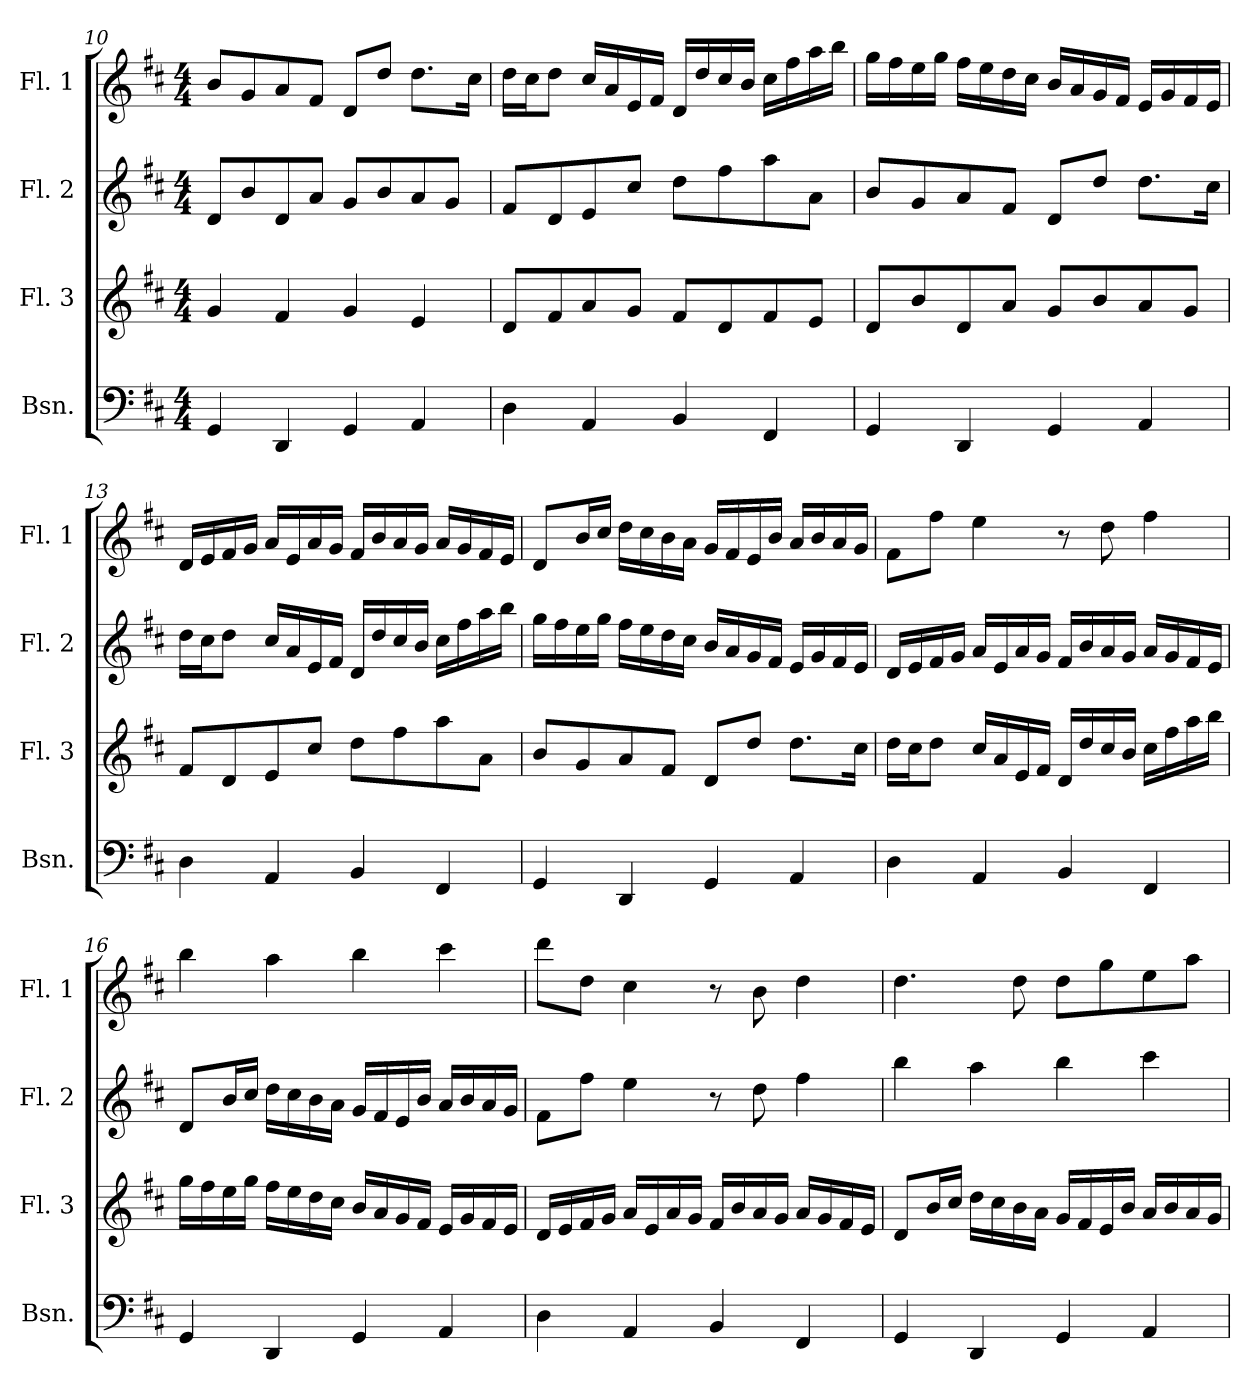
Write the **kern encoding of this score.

**kern	**kern	**kern	**kern
*part4	*part3	*part2	*part1
*staff4	*staff3	*staff2	*staff1
*I"Bsn.	*I"Fl. 3	*I"Fl. 2	*I"Fl. 1
*I'Bsn.	*I'Fl. 3	*I'Fl. 2	*I'Fl. 1
*clefF4	*clefG2	*clefG2	*clefG2
*k[f#c#]	*k[f#c#]	*k[f#c#]	*k[f#c#]
*M4/4	*M4/4	*M4/4	*M4/4
=10	=10	=10	=10
4GG/	4g/	8d/L	8b/L
.	.	8b/	8g/
4DD/	4f#/	8d/	8a/
.	.	8a/J	8f#/J
4GG/	4g/	8g/L	8d/L
.	.	8b/	8dd/J
4AA/	4e/	8a/	8.dd\L
.	.	8g/J	.
.	.	.	16cc#\Jk
=11	=11	=11	=11
4D\	8d/L	8f#/L	16dd\LL
.	.	.	16cc#\J
.	8f#/	8d/	8dd\J
4AA/	8a/	8e/	16cc#/LL
.	.	.	16a/
.	8g/J	8cc#/J	16e/
.	.	.	16f#/JJ
4BB/	8f#/L	8dd\L	16d/LL
.	.	.	16dd/
.	8d/	8ff#\	16cc#/
.	.	.	16b/JJ
4FF#/	8f#/	8aa\	16cc#\LL
.	.	.	16ff#\
.	8e/J	8a\J	16aa\
.	.	.	16bb\JJ
!!LO:LB:g=z
=12	=12	=12	=12
4GG/	8d/L	8b/L	16gg\LL
.	.	.	16ff#\
.	8b/	8g/	16ee\
.	.	.	16gg\JJ
4DD/	8d/	8a/	16ff#\LL
.	.	.	16ee\
.	8a/J	8f#/J	16dd\
.	.	.	16cc#\JJ
4GG/	8g/L	8d/L	16b/LL
.	.	.	16a/
.	8b/	8dd/J	16g/
.	.	.	16f#/JJ
4AA/	8a/	8.dd\L	16e/LL
.	.	.	16g/
.	8g/J	.	16f#/
.	.	16cc#\Jk	16e/JJ
=13	=13	=13	=13
4D\	8f#/L	16dd\LL	16d/LL
.	.	16cc#\J	16e/
.	8d/	8dd\J	16f#/
.	.	.	16g/JJ
4AA/	8e/	16cc#/LL	16a/LL
.	.	16a/	16e/
.	8cc#/J	16e/	16a/
.	.	16f#/JJ	16g/JJ
4BB/	8dd\L	16d/LL	16f#/LL
.	.	16dd/	16b/
.	8ff#\	16cc#/	16a/
.	.	16b/JJ	16g/JJ
4FF#/	8aa\	16cc#\LL	16a/LL
.	.	16ff#\	16g/
.	8a\J	16aa\	16f#/
.	.	16bb\JJ	16e/JJ
!!LO:PB:g=z
=14	=14	=14	=14
4GG/	8b/L	16gg\LL	8d/L
.	.	16ff#\	.
.	8g/	16ee\	16b/L
.	.	16gg\JJ	16cc#/JJ
4DD/	8a/	16ff#\LL	16dd\LL
.	.	16ee\	16cc#\
.	8f#/J	16dd\	16b\
.	.	16cc#\JJ	16a\JJ
4GG/	8d/L	16b/LL	16g/LL
.	.	16a/	16f#/
.	8dd/J	16g/	16e/
.	.	16f#/JJ	16b/JJ
4AA/	8.dd\L	16e/LL	16a/LL
.	.	16g/	16b/
.	.	16f#/	16a/
.	16cc#\Jk	16e/JJ	16g/JJ
=15	=15	=15	=15
4D\	16dd\LL	16d/LL	8f#\L
.	16cc#\J	16e/	.
.	8dd\J	16f#/	8ff#\J
.	.	16g/JJ	.
4AA/	16cc#/LL	16a/LL	4ee\
.	16a/	16e/	.
.	16e/	16a/	.
.	16f#/JJ	16g/JJ	.
4BB/	16d/LL	16f#/LL	8r
.	16dd/	16b/	.
.	16cc#/	16a/	8dd\
.	16b/JJ	16g/JJ	.
4FF#/	16cc#\LL	16a/LL	4ff#\
.	16ff#\	16g/	.
.	16aa\	16f#/	.
.	16bb\JJ	16e/JJ	.
!!LO:LB:g=z
=16	=16	=16	=16
4GG/	16gg\LL	8d/L	4bb\
.	16ff#\	.	.
.	16ee\	16b/L	.
.	16gg\JJ	16cc#/JJ	.
4DD/	16ff#\LL	16dd\LL	4aa\
.	16ee\	16cc#\	.
.	16dd\	16b\	.
.	16cc#\JJ	16a\JJ	.
4GG/	16b/LL	16g/LL	4bb\
.	16a/	16f#/	.
.	16g/	16e/	.
.	16f#/JJ	16b/JJ	.
4AA/	16e/LL	16a/LL	4ccc#\
.	16g/	16b/	.
.	16f#/	16a/	.
.	16e/JJ	16g/JJ	.
=17	=17	=17	=17
4D\	16d/LL	8f#\L	8ddd\L
.	16e/	.	.
.	16f#/	8ff#\J	8dd\J
.	16g/JJ	.	.
4AA/	16a/LL	4ee\	4cc#\
.	16e/	.	.
.	16a/	.	.
.	16g/JJ	.	.
4BB/	16f#/LL	8r	8r
.	16b/	.	.
.	16a/	8dd\	8b\
.	16g/JJ	.	.
4FF#/	16a/LL	4ff#\	4dd\
.	16g/	.	.
.	16f#/	.	.
.	16e/JJ	.	.
!!LO:LB:g=z
=18	=18	=18	=18
4GG/	8d/L	4bb\	4.dd\
.	16b/L	.	.
.	16cc#/JJ	.	.
4DD/	16dd\LL	4aa\	.
.	16cc#\	.	.
.	16b\	.	8dd\
.	16a\JJ	.	.
4GG/	16g/LL	4bb\	8dd\L
.	16f#/	.	.
.	16e/	.	8gg\
.	16b/JJ	.	.
4AA/	16a/LL	4ccc#\	8ee\
.	16b/	.	.
.	16a/	.	8aa\J
.	16g/JJ	.	.
=	=	=	=
*-	*-	*-	*-
